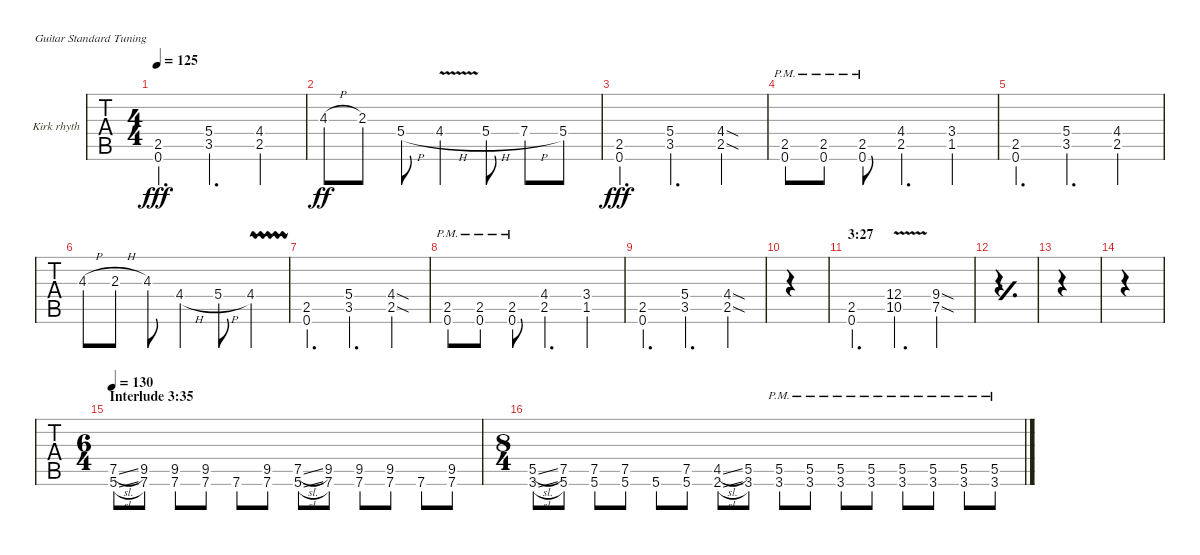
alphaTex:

\defaultSystemsLayout 4
\bracketExtendMode groupsimilarinstruments
\firstSystemTrackNameOrientation horizontal
\otherSystemsTrackNameOrientation horizontal
\track ("Kirk rhythm" "Kirk rhyth") {instrument acousticguitarsteel}
\staff {tabs}
\tuning (E4 B3 G3 D3 A2 E2)
\ts (4 4)
\tempo 125
\clef g2
\ks c
(0.6 2.5).4{d dy fff} (3.5 5.4).4{d} (2.5 4.4).4 |
4.3{h}.8{dy ff} 2.3.8 5.4{h}.8 4.4{v h}.4 5.4{h}.8 7.4{h}.8 5.4.8 |
(0.6 2.5).4{d dy fff} (3.5 5.4).4{d} (2.5{sod} 4.4{sod}).4 |
(0.6{pm st} 2.5{pm st}).8 (0.6{pm st} 2.5{pm st}).8 (0.6{pm st} 2.5{pm st}).8 (2.5 4.4).4{d} (1.5 3.4).4 |
(0.6 2.5).4{d} (3.5 5.4).4{d} (2.5 4.4).4 |
4.3{h}.8 2.3{h}.8 4.3.8 4.4{h}.4 5.4{h}.8 4.4{vw}.4 |
(0.6 2.5).4{d} (3.5 5.4).4{d} (2.5{sod} 4.4{sod}).4 |
(0.6{pm st} 2.5{pm st}).8 (0.6{pm st} 2.5{pm st}).8 (0.6{pm st} 2.5{pm st}).8 (2.5 4.4).4{d} (1.5 3.4).4 |
(0.6 2.5).4{d} (3.5 5.4).4{d} (2.5{sod} 4.4{sod}).4 |
|
\section ("" "3:27")
(0.6 2.5).4{d} (12.4{v} 10.5{v}).4{d} (9.4{sod} 7.5{sod}).4 |
\simile simple
|
|
|
\ts (6 4)
\section ("" "Interlude 3:35")
\tempo 130
\simile none
(7.5{sl} 5.6{sl}).8 (9.5 7.6).8 (9.5 7.6).8 (9.5 7.6).8 7.6{st}.8 (9.5 7.6).8 (7.5{sl} 5.6{sl}).8 (9.5 7.6).8 (9.5 7.6).8 (9.5 7.6).8 7.6{st}.8 (9.5 7.6).8 |
\ts (8 4)
(5.5{sl} 3.6{sl}).8 (7.5 5.6).8 (7.5 5.6).8 (7.5 5.6).8 5.6{st}.8 (7.5 5.6).8 (4.5{sl} 2.6{sl}).8 (5.5 3.6).8 (5.5{pm st} 3.6{pm st}).8 (5.5{pm st} 3.6{pm st}).8 (5.5{pm st} 3.6{pm st}).8 (5.5{pm st} 3.6{pm st}).8 (5.5{pm st} 3.6{pm st}).8 (5.5{pm st} 3.6{pm st}).8 (5.5{pm st} 3.6{pm st}).8 (5.5{pm} 3.6{pm}).8
